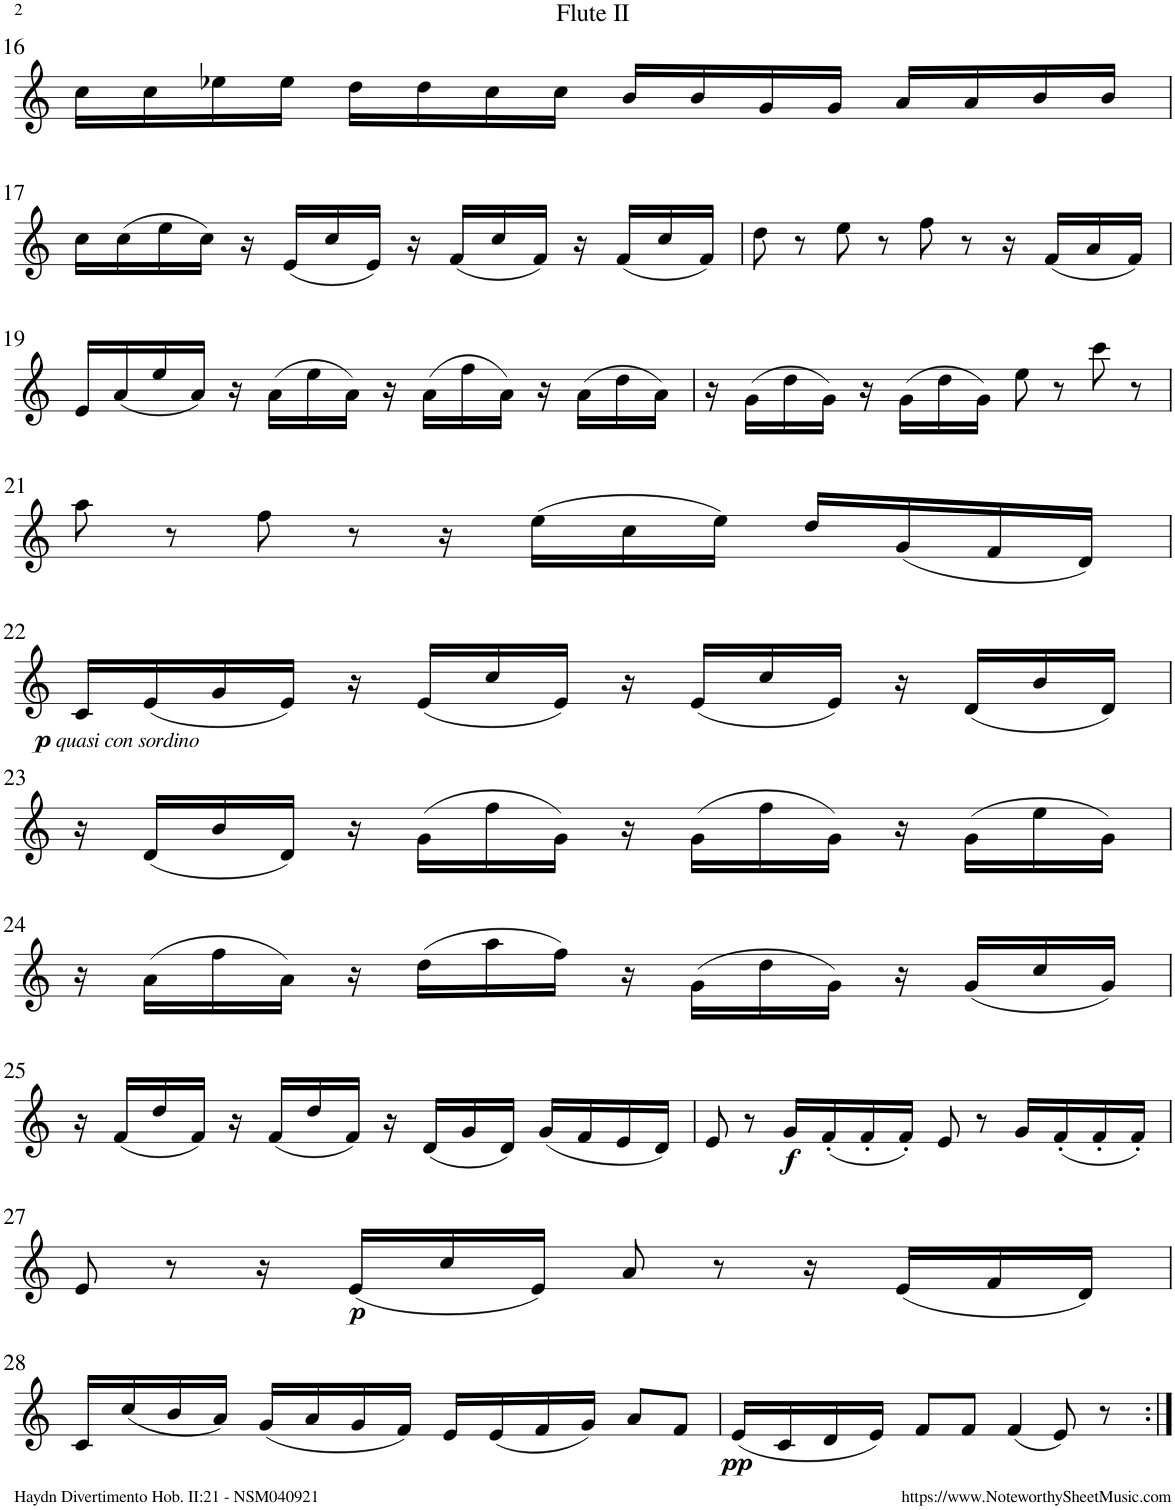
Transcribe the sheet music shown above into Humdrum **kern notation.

**kern	**dynam
*part1	*part1
*staff1	*staff1
*I"Flute	*
*I'Fl	*
!!LO:PB:g=z
*clefG2	*
*k[]	*
*M4/4	*
*met(c)	*
=16	=16
16cc\LL	.
16cc\	.
16ee-X\	.
16ee-\JJ	.
16dd\LL	.
16dd\	.
16cc\	.
16cc\JJ	.
16b/LL	.
16b/	.
16g/	.
16g/JJ	.
16a/LL	.
16a/	.
16b/	.
16b/JJ	.
!!LO:LB:g=z
=17	=17
16cc\LL	.
(16cc\	.
16ee\	.
16cc\JJ)	.
16r	.
(16e/LL	.
16cc/	.
16e/JJ)	.
16r	.
(16f/LL	.
16cc/	.
16f/JJ)	.
16r	.
(16f/LL	.
16cc/	.
16f/JJ)	.
=18	=18
8dd\	.
8r	.
8ee\	.
8r	.
8ff\	.
8r	.
16r	.
(16f/LL	.
16a/	.
16f/JJ)	.
!!LO:LB:g=z
=19	=19
16e/LL	.
(16a/	.
16ee/	.
16a/JJ)	.
16r	.
(16a\LL	.
16ee\	.
16a\JJ)	.
16r	.
(16a\LL	.
16ff\	.
16a\JJ)	.
16r	.
(16a\LL	.
16dd\	.
16a\JJ)	.
=20	=20
16r	.
(16g\LL	.
16dd\	.
16g\JJ)	.
16r	.
(16g\LL	.
16dd\	.
16g\JJ)	.
8ee\	.
8r	.
8ccc\	.
8r	.
!!LO:LB:g=z
=21	=21
8aa\	.
8r	.
8ff\	.
8r	.
16r	.
(16ee\LL	.
16cc\	.
16ee\JJ)	.
16dd/LL	.
(16g/	.
16f/	.
16d/JJ)	.
!!LO:LB:g=z
=22	=22
!	!LO:DY:b
!	!LO:DY:n=1:b
16c/LL	p other-dynamics
(16e/	.
16g/	.
16e/JJ)	.
16r	.
(16e/LL	.
16cc/	.
16e/JJ)	.
16r	.
(16e/LL	.
16cc/	.
16e/JJ)	.
16r	.
(16d/LL	.
16b/	.
16d/JJ)	.
!!LO:LB:g=z
=23	=23
16r	.
(16d/LL	.
16b/	.
16d/JJ)	.
16r	.
(16g\LL	.
16ff\	.
16g\JJ)	.
16r	.
(16g\LL	.
16ff\	.
16g\JJ)	.
16r	.
(16g\LL	.
16ee\	.
16g\JJ)	.
!!LO:LB:g=z
=24	=24
16r	.
(16a\LL	.
16ff\	.
16a\JJ)	.
16r	.
(16dd\LL	.
16aa\	.
16ff\JJ)	.
16r	.
(16g\LL	.
16dd\	.
16g\JJ)	.
16r	.
(16g/LL	.
16cc/	.
16g/JJ)	.
!!LO:LB:g=z
=25	=25
16r	.
(16f/LL	.
16dd/	.
16f/JJ)	.
16r	.
(16f/LL	.
16dd/	.
16f/JJ)	.
16r	.
(16d/LL	.
16g/	.
16d/JJ)	.
(16g/LL	.
16f/	.
16e/	.
16d/JJ)	.
=26	=26
8e/	.
8r	.
!	!LO:DY:b
16g/LL	f
(16f'/	.
16f'/	.
16f'/JJ)	.
8e/	.
8r	.
16g/LL	.
(16f'/	.
16f'/	.
16f'/JJ)	.
!!LO:LB:g=z
=27	=27
8e/	.
8r	.
16r	.
!	!LO:DY:b
(16e/LL	p
16cc/	.
16e/JJ)	.
8a/	.
8r	.
16r	.
(16e/LL	.
16f/	.
16d/JJ)	.
!!LO:LB:g=z
=28	=28
16c/LL	.
(16cc/	.
16b/	.
16a/JJ)	.
(16g/LL	.
16a/	.
16g/	.
16f/JJ)	.
16e/LL	.
(16e/	.
16f/	.
16g/JJ)	.
8a/L	.
8f/J	.
=29	=29
!	!LO:DY:b
(16e/LL	pp
16c/	.
16d/	.
16e/JJ)	.
8f/L	.
8f/J	.
(4f/	.
8e/)	.
8r	.
=:|!	=:|!
*-	*-
